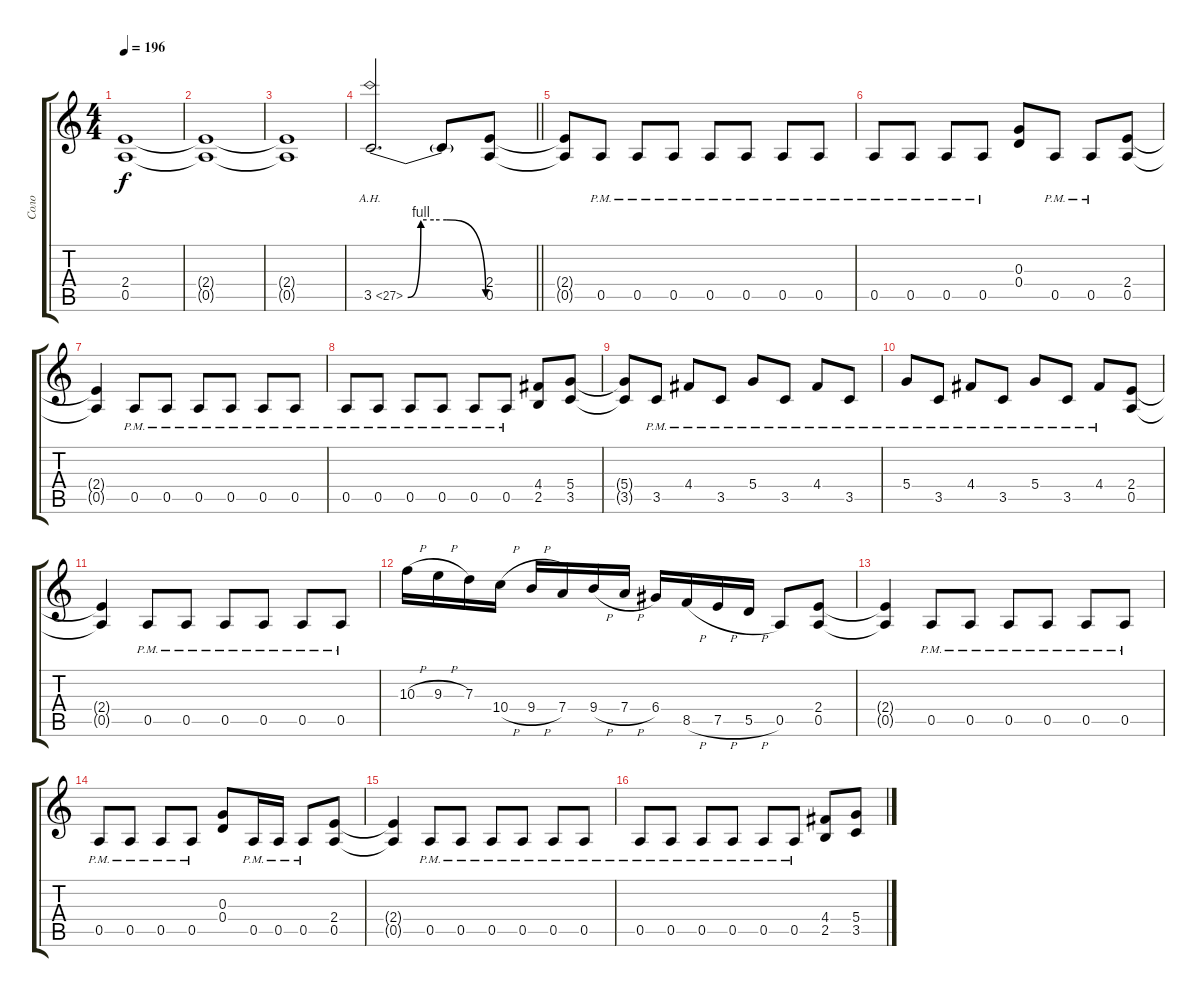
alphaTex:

\track ("Соло" "Соло") {instrument distortionguitar}
\staff {score tabs}
\tuning (E4 B3 G3 D3 A2 E2) {hide}
\ts (4 4)
\tempo 196
\clef g2
\ks c
(2.4{t} 0.5{t}).1{dy f} |
(2.4{t} 0.5{t}).1 |
(2.4{t} 0.5{t}).1 |
\barLineRight lightlight
3.5{be (custom 0 0 10 4 20 4 30 4 60 0) ah 24}.2{d} 3.5{t}.8 (2.4 0.5).8 |
(2.4{t} 0.5{t}).8 0.5{pm}.8{instrument distortionguitar} 0.5{pm}.8 0.5{pm}.8 0.5{pm}.8 0.5{pm}.8 0.5{pm}.8 0.5{pm}.8 |
0.5{pm}.8 0.5{pm}.8 0.5{pm}.8 0.5{pm}.8 (0.3 0.4).8 0.5{pm}.8 0.5{pm}.8 (2.4 0.5).8 |
(2.4{t} 0.5{t}).4 0.5{pm}.8 0.5{pm}.8 0.5{pm}.8 0.5{pm}.8 0.5{pm}.8 0.5{pm}.8 |
0.5{pm}.8 0.5{pm}.8 0.5{pm}.8 0.5{pm}.8 0.5{pm}.8 0.5{pm}.8 (4.4 2.5).8 (5.4 3.5).8 |
(5.4{t} 3.5{t}).8 3.5{pm}.8 4.4{pm}.8 3.5{pm}.8 5.4{pm}.8 3.5{pm}.8 4.4{pm}.8 3.5{pm}.8 |
5.4{pm}.8 3.5{pm}.8 4.4{pm}.8 3.5{pm}.8 5.4{pm}.8 3.5{pm}.8 4.4{pm}.8 (2.4 0.5).8 |
(2.4{t} 0.5{t}).4 0.5{pm}.8 0.5{pm}.8 0.5{pm}.8 0.5{pm}.8 0.5{pm}.8 0.5{pm}.8 |
10.3{h}.16 9.3{h}.16 7.3.16 10.4{h}.16 9.4{h}.16 7.4.16 9.4{h}.16 7.4{h}.16 6.4.16 8.5{h}.16 7.5{h}.16 5.5{h}.16 0.5.8 (2.4 0.5).8 |
(2.4{t} 0.5{t}).4 0.5{pm}.8 0.5{pm}.8 0.5{pm}.8 0.5{pm}.8 0.5{pm}.8 0.5{pm}.8 |
0.5{pm}.8 0.5{pm}.8 0.5{pm}.8 0.5{pm}.8 (0.3 0.4).8 0.5{pm}.16 0.5{pm}.16 0.5{pm}.8 (2.4 0.5).8 |
(2.4{t} 0.5{t}).4 0.5{pm}.8 0.5{pm}.8 0.5{pm}.8 0.5{pm}.8 0.5{pm}.8 0.5{pm}.8 |
0.5{pm}.8 0.5{pm}.8 0.5{pm}.8 0.5{pm}.8 0.5{pm}.8 0.5{pm}.8 (4.4 2.5).8 (5.4 3.5).8
